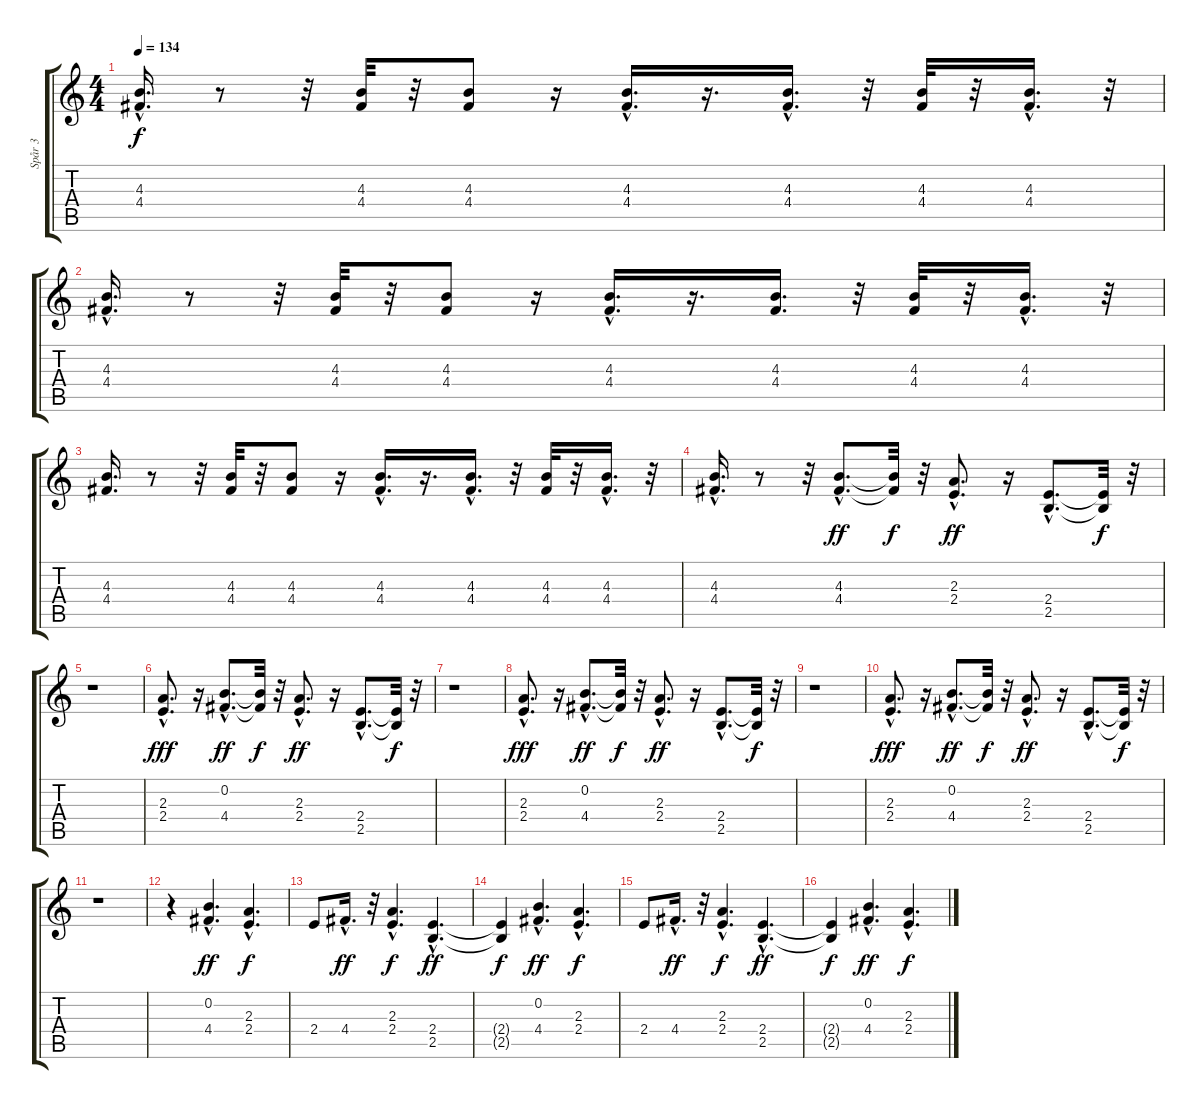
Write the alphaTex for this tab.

\track ("Spår 3" "Spår 3") {instrument overdrivenguitar}
\staff {score tabs}
\tuning (E4 B3 G3 D3 A2 E2) {hide}
\ts (4 4)
\tempo 134
\clef g2
\ks c
(4.3{hac} 4.4).16{d dy f} r.8 r.32 (4.3 4.4).32 r.32 (4.3 4.4).8 r.16 (4.3{hac} 4.4{hac}).16{d} r.16{d} (4.3{hac} 4.4).16{d} r.32 (4.3 4.4).32 r.32 (4.3{hac} 4.4).16{d} r.32 |
(4.3 4.4{hac}).16{d} r.8 r.32 (4.3 4.4).32 r.32 (4.3 4.4).8 r.16 (4.3{hac} 4.4{hac}).16{d} r.16{d} (4.3 4.4).16{d} r.32 (4.3 4.4).32 r.32 (4.3{hac} 4.4).16{d} r.32 |
(4.3 4.4).16{d} r.8 r.32 (4.3 4.4).32 r.32 (4.3 4.4).8 r.16 (4.3{hac} 4.4{hac}).16{d} r.16{d} (4.3{hac} 4.4).16{d} r.32 (4.3 4.4).32 r.32 (4.3{hac} 4.4).16{d} r.32 |
(4.3{hac} 4.4).16{d} r.8 r.32 (4.3{hac} 4.4{hac}).8{d dy ff} (4.3{t} 4.4{t}).32{dy f} r.32 (2.3{hac} 2.4{hac}).8{d dy ff} r.16 (2.4{hac} 2.5{hac}).8{d} (2.4{t} 2.5{t}).32{dy f} r.32 |
r.1 |
(2.3{hac} 2.4{hac}).8{d dy fff} r.16 (0.2{hac} 4.4{hac}).8{d dy ff} (0.2{t} 4.4{t}).32{dy f} r.32 (2.3{hac} 2.4{hac}).8{d dy ff} r.16 (2.4{hac} 2.5{hac}).8{d} (2.4{t} 2.5{t}).32{dy f} r.32 |
r.1 |
(2.3{hac} 2.4{hac}).8{d dy fff} r.16 (0.2{hac} 4.4{hac}).8{d dy ff} (0.2{t} 4.4{t}).32{dy f} r.32 (2.3{hac} 2.4{hac}).8{d dy ff} r.16 (2.4{hac} 2.5{hac}).8{d} (2.4{t} 2.5{t}).32{dy f} r.32 |
r.1 |
(2.3{hac} 2.4{hac}).8{d dy fff} r.16 (0.2{hac} 4.4{hac}).8{d dy ff} (0.2{t} 4.4{t}).32{dy f} r.32 (2.3{hac} 2.4{hac}).8{d dy ff} r.16 (2.4{hac} 2.5{hac}).8{d} (2.4{t} 2.5{t}).32{dy f} r.32 |
r.1 |
r.4 (0.2{hac} 4.4).4{d dy ff} (2.3{hac} 2.4{hac}).4{d dy f} |
2.4.8 4.4{hac}.16{d dy ff} r.32 (2.3{hac} 2.4{hac}).4{d dy f} (2.4{hac} 2.5{hac}).4{d dy ff} |
(2.4{t} 2.5{t}).4{dy f} (0.2{hac} 4.4{hac}).4{d dy ff} (2.3{hac} 2.4{hac}).4{d dy f} |
2.4.8 4.4{hac}.16{d dy ff} r.32 (2.3{hac} 2.4{hac}).4{d dy f} (2.4{hac} 2.5{hac}).4{d dy ff} |
(2.4{t} 2.5{t}).4{dy f} (0.2{hac} 4.4{hac}).4{d dy ff} (2.3{hac} 2.4{hac}).4{d dy f}
